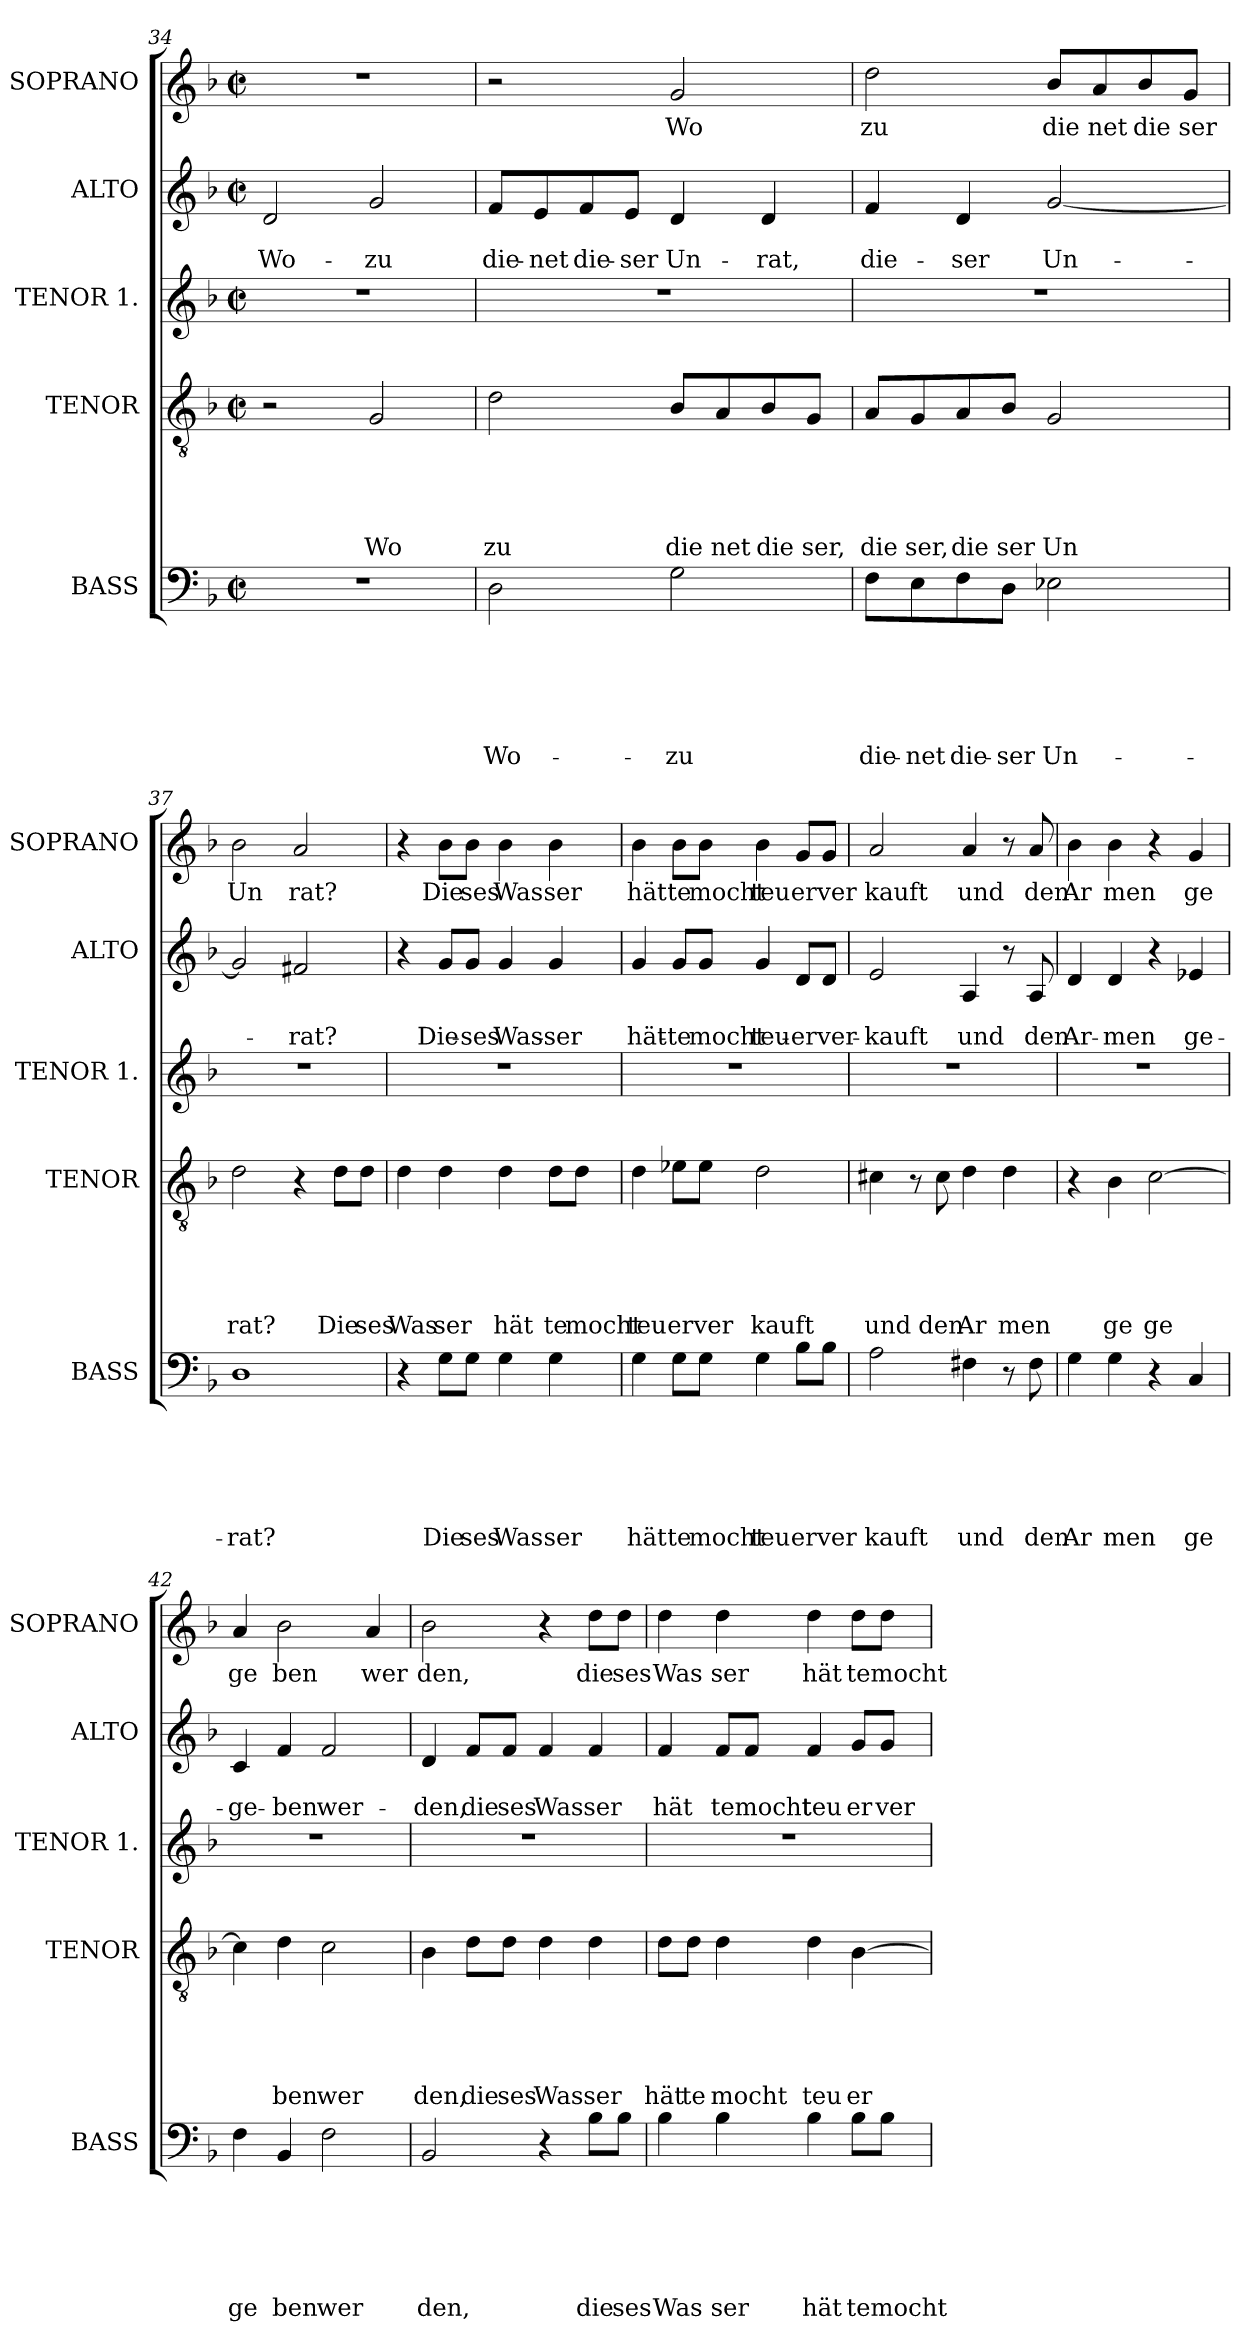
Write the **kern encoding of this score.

**kern	**text	**text	**text	**text	**text	**text	**kern	**text	**text	**text	**text	**text	**kern	**kern	**text	**text	**kern	**text
*part5	*part5	*part5	*part5	*part5	*part5	*part5	*part4	*part4	*part4	*part4	*part4	*part4	*part3	*part2	*part2	*part2	*part1	*part1
*staff5	*staff5	*staff5	*staff5	*staff5	*staff5	*staff5	*staff4	*staff4	*staff4	*staff4	*staff4	*staff4	*staff3	*staff2	*staff2	*staff2	*staff1	*staff1
*I"BASS	*	*	*	*	*	*	*I"TENOR	*	*	*	*	*	*I"TENOR 1.	*I"ALTO	*	*	*I"SOPRANO	*
*I'BASS	*	*	*	*	*	*	*I'TENOR	*	*	*	*	*	*I'TENOR 1.	*I'ALTO	*	*	*I'SOPRANO	*
!!LO:LB:g=z
*clefF4	*	*	*	*	*	*	*clefGv2	*	*	*	*	*	*clefG2	*clefG2	*	*	*clefG2	*
*k[b-]	*	*	*	*	*	*	*k[b-]	*	*	*	*	*	*k[b-]	*k[b-]	*	*	*k[b-]	*
*F:	*	*	*	*	*	*	*F:	*	*	*	*	*	*F:	*F:	*	*	*F:	*
*M2/2	*	*	*	*	*	*	*M2/2	*	*	*	*	*	*M2/2	*M2/2	*	*	*M2/2	*
*met(c|)	*	*	*	*	*	*	*met(c|)	*	*	*	*	*	*met(c|)	*met(c|)	*	*	*met(c|)	*
=34	=34	=34	=34	=34	=34	=34	=34	=34	=34	=34	=34	=34	=34	=34	=34	=34	=34	=34
!	!	!	!	!	!	!	!	!	!	!	!	!	!	!	!	!LO:LY:b	!	!
1r	.	.	.	.	.	.	2r	.	.	.	.	.	1r	2d/	.	Wo-	1r	.
!	!	!	!	!	!	!	!	!	!	!	!	!LO:LY:b	!	!	!	!LO:LY:b	!	!
.	.	.	.	.	.	.	2G/	.	.	.	.	Wo	.	2g/	.	-zu	.	.
=35	=35	=35	=35	=35	=35	=35	=35	=35	=35	=35	=35	=35	=35	=35	=35	=35	=35	=35
!	!	!	!	!	!	!LO:LY:b	!	!	!	!	!	!LO:LY:b	!	!	!	!LO:LY:b	!	!
2D\	.	.	.	.	.	Wo-	2d\	.	.	.	.	zu	1r	8f/L	.	die-	2r	.
!	!	!	!	!	!	!	!	!	!	!	!	!	!	!	!	!LO:LY:b	!	!
.	.	.	.	.	.	.	.	.	.	.	.	.	.	8e/	.	-net	.	.
!	!	!	!	!	!	!	!	!	!	!	!	!	!	!	!	!LO:LY:b	!	!
.	.	.	.	.	.	.	.	.	.	.	.	.	.	8f/	.	die-	.	.
!	!	!	!	!	!	!	!	!	!	!	!	!	!	!	!	!LO:LY:b	!	!
.	.	.	.	.	.	.	.	.	.	.	.	.	.	8e/J	.	-ser	.	.
!	!	!	!	!	!	!LO:LY:b	!	!	!	!	!	!LO:LY:b	!	!	!	!LO:LY:b	!	!LO:LY:b
2G\	.	.	.	.	.	-zu	8B-/L	.	.	.	.	die	.	4d/	.	Un-	2g/	Wo
!	!	!	!	!	!	!	!	!	!	!	!	!LO:LY:b	!	!	!	!	!	!
.	.	.	.	.	.	.	8A/	.	.	.	.	net	.	.	.	.	.	.
!	!	!	!	!	!	!	!	!	!	!	!	!LO:LY:b	!	!	!	!LO:LY:b	!	!
.	.	.	.	.	.	.	8B-/	.	.	.	.	die	.	4d/	.	-rat,	.	.
!	!	!	!	!	!	!	!	!	!	!	!	!LO:LY:b	!	!	!	!	!	!
.	.	.	.	.	.	.	8G/J	.	.	.	.	ser,	.	.	.	.	.	.
=36	=36	=36	=36	=36	=36	=36	=36	=36	=36	=36	=36	=36	=36	=36	=36	=36	=36	=36
!	!	!	!	!	!	!LO:LY:b	!	!	!	!	!	!LO:LY:b	!	!	!	!LO:LY:b	!	!LO:LY:b
8F\L	.	.	.	.	.	die-	8A/L	.	.	.	.	die	1r	4f/	.	die-	2dd\	zu
!	!	!	!	!	!	!LO:LY:b	!	!	!	!	!	!LO:LY:b	!	!	!	!	!	!
8E\	.	.	.	.	.	-net	8G/	.	.	.	.	ser,	.	.	.	.	.	.
!	!	!	!	!	!	!LO:LY:b	!	!	!	!	!	!LO:LY:b	!	!	!	!LO:LY:b	!	!
8F\	.	.	.	.	.	die-	8A/	.	.	.	.	die	.	4d/	.	-ser	.	.
!	!	!	!	!	!	!LO:LY:b	!	!	!	!	!	!LO:LY:b	!	!	!	!	!	!
8D\J	.	.	.	.	.	-ser	8B-/J	.	.	.	.	ser	.	.	.	.	.	.
!	!	!	!	!	!	!LO:LY:b	!	!	!	!	!	!LO:LY:b	!	!	!	!LO:LY:b	!	!LO:LY:b
2E-X\	.	.	.	.	.	Un-	2G/	.	.	.	.	Un	.	[<2g/	.	Un-	8b-/L	die
!	!	!	!	!	!	!	!	!	!	!	!	!	!	!	!	!	!	!LO:LY:b
.	.	.	.	.	.	.	.	.	.	.	.	.	.	.	.	.	8a/	net
!	!	!	!	!	!	!	!	!	!	!	!	!	!	!	!	!	!	!LO:LY:b
.	.	.	.	.	.	.	.	.	.	.	.	.	.	.	.	.	8b-/	die
!	!	!	!	!	!	!	!	!	!	!	!	!	!	!	!	!	!	!LO:LY:b
.	.	.	.	.	.	.	.	.	.	.	.	.	.	.	.	.	8g/J	ser
=37	=37	=37	=37	=37	=37	=37	=37	=37	=37	=37	=37	=37	=37	=37	=37	=37	=37	=37
!	!	!	!	!	!	!LO:LY:b	!	!	!	!	!	!LO:LY:b	!	!	!	!	!	!LO:LY:b
1D	.	.	.	.	.	-rat?	2d\	.	.	.	.	rat?	1r	2g/]	.	.	2b-\	Un
!	!	!	!	!	!	!	!	!	!	!	!	!	!	!	!	!LO:LY:b	!	!LO:LY:b
.	.	.	.	.	.	.	4r	.	.	.	.	.	.	2f#X/	.	-rat?	2a/	rat?
!	!	!	!	!	!	!	!	!	!	!	!	!LO:LY:b	!	!	!	!	!	!
.	.	.	.	.	.	.	8d\L	.	.	.	.	Die	.	.	.	.	.	.
!	!	!	!	!	!	!	!	!	!	!	!	!LO:LY:b	!	!	!	!	!	!
.	.	.	.	.	.	.	8d\J	.	.	.	.	ses	.	.	.	.	.	.
!!LO:LB:g=z
=38	=38	=38	=38	=38	=38	=38	=38	=38	=38	=38	=38	=38	=38	=38	=38	=38	=38	=38
!	!	!	!	!	!	!	!	!	!	!	!	!LO:LY:b	!	!	!	!	!	!
4r	.	.	.	.	.	.	4d\	.	.	.	.	Was	1r	4r	.	.	4r	.
!	!	!	!	!	!	!LO:LY:b	!	!	!	!	!	!LO:LY:b	!	!	!	!LO:LY:b	!	!LO:LY:b
8G\L	.	.	.	.	.	Die	4d\	.	.	.	.	ser	.	8g/L	.	Die-	8b-\L	Die
!	!	!	!	!	!	!LO:LY:b	!	!	!	!	!	!	!	!	!	!LO:LY:b	!	!LO:LY:b
8G\J	.	.	.	.	.	ses	.	.	.	.	.	.	.	8g/J	.	-ses	8b-\J	ses
!	!	!	!	!	!	!LO:LY:b	!	!	!	!	!	!LO:LY:b	!	!	!	!LO:LY:b	!	!LO:LY:b
4G\	.	.	.	.	.	Was	4d\	.	.	.	.	hät	.	4g/	.	Was-	4b-\	Was
!	!	!	!	!	!	!LO:LY:b	!	!	!	!	!	!LO:LY:b	!	!	!	!LO:LY:b	!	!LO:LY:b
4G\	.	.	.	.	.	ser	8d\L	.	.	.	.	te	.	4g/	.	-ser	4b-\	ser
!	!	!	!	!	!	!	!	!	!	!	!	!LO:LY:b	!	!	!	!	!	!
.	.	.	.	.	.	.	8d\J	.	.	.	.	mocht	.	.	.	.	.	.
=39	=39	=39	=39	=39	=39	=39	=39	=39	=39	=39	=39	=39	=39	=39	=39	=39	=39	=39
!	!	!	!	!	!	!LO:LY:b	!	!	!	!	!	!LO:LY:b	!	!	!	!LO:LY:b	!	!LO:LY:b
4G\	.	.	.	.	.	hät	4d\	.	.	.	.	teu	1r	4g/	.	hät-	4b-\	hät
!	!	!	!	!	!	!LO:LY:b	!	!	!	!	!	!LO:LY:b	!	!	!	!LO:LY:b	!	!LO:LY:b
8G\L	.	.	.	.	.	te	8e-X\L	.	.	.	.	er	.	8g/L	.	-te	8b-\L	te
!	!	!	!	!	!	!LO:LY:b	!	!	!	!	!	!LO:LY:b	!	!	!	!LO:LY:b	!	!LO:LY:b
8G\J	.	.	.	.	.	mocht	8e-\J	.	.	.	.	ver	.	8g/J	.	mocht	8b-\J	mocht
!	!	!	!	!	!	!LO:LY:b	!	!	!	!	!	!LO:LY:b	!	!	!	!LO:LY:b	!	!LO:LY:b
4G\	.	.	.	.	.	teu	2d\	.	.	.	.	kauft	.	4g/	.	teu-	4b-\	teu
!	!	!	!	!	!	!LO:LY:b	!	!	!	!	!	!	!	!	!	!LO:LY:b	!	!LO:LY:b
8B-\L	.	.	.	.	.	er	.	.	.	.	.	.	.	8d/L	.	-er	8g/L	er
!	!	!	!	!	!	!LO:LY:b	!	!	!	!	!	!	!	!	!	!LO:LY:b	!	!LO:LY:b
8B-\J	.	.	.	.	.	ver	.	.	.	.	.	.	.	8d/J	.	ver-	8g/J	ver
=40	=40	=40	=40	=40	=40	=40	=40	=40	=40	=40	=40	=40	=40	=40	=40	=40	=40	=40
!	!	!	!	!	!	!LO:LY:b	!	!	!	!	!	!LO:LY:b	!	!	!	!LO:LY:b	!	!LO:LY:b
2A\	.	.	.	.	.	kauft	4c#X\	.	.	.	.	und	1r	2e/	.	-kauft	2a/	kauft
.	.	.	.	.	.	.	8r	.	.	.	.	.	.	.	.	.	.	.
!	!	!	!	!	!	!	!	!	!	!	!	!LO:LY:b	!	!	!	!	!	!
.	.	.	.	.	.	.	8c#\	.	.	.	.	den	.	.	.	.	.	.
!	!	!	!	!	!	!LO:LY:b	!	!	!	!	!	!LO:LY:b	!	!	!	!LO:LY:b	!	!LO:LY:b
4F#X\	.	.	.	.	.	und	4d\	.	.	.	.	Ar	.	4A/	.	und	4a/	und
!	!	!	!	!	!	!	!	!	!	!	!	!LO:LY:b	!	!	!	!	!	!
8r	.	.	.	.	.	.	4d\	.	.	.	.	men	.	8r	.	.	8r	.
!	!	!	!	!	!	!LO:LY:b	!	!	!	!	!	!	!	!	!	!LO:LY:b	!	!LO:LY:b
8F#\	.	.	.	.	.	den	.	.	.	.	.	.	.	8A/	.	den	8a/	den
=41	=41	=41	=41	=41	=41	=41	=41	=41	=41	=41	=41	=41	=41	=41	=41	=41	=41	=41
!	!	!	!	!	!	!LO:LY:b	!	!	!	!	!	!	!	!	!	!LO:LY:b	!	!LO:LY:b
4G\	.	.	.	.	.	Ar	4r	.	.	.	.	.	1r	4d/	.	Ar-	4b-\	Ar
!	!	!	!	!	!	!LO:LY:b	!	!	!	!	!	!LO:LY:b	!	!	!	!LO:LY:b	!	!LO:LY:b
4G\	.	.	.	.	.	men	4B-\	.	.	.	.	ge	.	4d/	.	-men	4b-\	men
!	!	!	!	!	!	!	!	!	!	!	!	!LO:LY:b	!	!	!	!	!	!
4r	.	.	.	.	.	.	[>2c\	.	.	.	.	ge	.	4r	.	.	4r	.
!	!	!	!	!	!	!LO:LY:b	!	!	!	!	!	!	!	!	!	!LO:LY:b	!	!LO:LY:b
4C/	.	.	.	.	.	ge	.	.	.	.	.	.	.	4e-X/	.	ge-	4g/	ge
=42	=42	=42	=42	=42	=42	=42	=42	=42	=42	=42	=42	=42	=42	=42	=42	=42	=42	=42
!	!	!	!	!	!	!LO:LY:b	!	!	!	!	!	!	!	!	!	!LO:LY:b	!	!LO:LY:b
4F\	.	.	.	.	.	ge	4c\]	.	.	.	.	.	1r	4c/	.	-ge-	4a/	ge
!	!	!	!	!	!	!LO:LY:b	!	!	!	!	!	!LO:LY:b	!	!	!	!LO:LY:b	!	!LO:LY:b
4BB-/	.	.	.	.	.	ben	4d\	.	.	.	.	ben	.	4f/	.	-ben	2b-\	ben
!	!	!	!	!	!	!LO:LY:b	!	!	!	!	!	!LO:LY:b	!	!	!	!LO:LY:b	!	!
2F\	.	.	.	.	.	wer	2c\	.	.	.	.	wer	.	2f/	.	wer-	.	.
!	!	!	!	!	!	!	!	!	!	!	!	!	!	!	!	!	!	!LO:LY:b
.	.	.	.	.	.	.	.	.	.	.	.	.	.	.	.	.	4a/	wer
!!LO:PB:g=z
=43	=43	=43	=43	=43	=43	=43	=43	=43	=43	=43	=43	=43	=43	=43	=43	=43	=43	=43
!	!	!	!	!	!	!LO:LY:b	!	!	!	!	!	!LO:LY:b	!	!	!	!LO:LY:b	!	!LO:LY:b
2BB-/	.	.	.	.	.	den,	4B-\	.	.	.	.	den,	1r	4d/	.	-den,	2b-\	den,
!	!	!	!	!	!	!	!	!	!	!	!	!LO:LY:b	!	!	!	!LO:LY:b	!	!
.	.	.	.	.	.	.	8d\L	.	.	.	.	die	.	8f/L	.	die	.	.
!	!	!	!	!	!	!	!	!	!	!	!	!LO:LY:b	!	!	!	!LO:LY:b	!	!
.	.	.	.	.	.	.	8d\J	.	.	.	.	ses	.	8f/J	.	ses	.	.
!	!	!	!	!	!	!	!	!	!	!	!	!LO:LY:b	!	!	!	!LO:LY:b	!	!
4r	.	.	.	.	.	.	4d\	.	.	.	.	Was	.	4f/	.	Was	4r	.
!	!	!	!	!	!	!LO:LY:b	!	!	!	!	!	!LO:LY:b	!	!	!	!LO:LY:b	!	!LO:LY:b
8B-\L	.	.	.	.	.	die	4d\	.	.	.	.	ser	.	4f/	.	ser	8dd\L	die
!	!	!	!	!	!	!LO:LY:b	!	!	!	!	!	!	!	!	!	!	!	!LO:LY:b
8B-\J	.	.	.	.	.	ses	.	.	.	.	.	.	.	.	.	.	8dd\J	ses
=44	=44	=44	=44	=44	=44	=44	=44	=44	=44	=44	=44	=44	=44	=44	=44	=44	=44	=44
!	!	!	!	!	!	!LO:LY:b	!	!	!	!	!	!LO:LY:b	!	!	!	!LO:LY:b	!	!LO:LY:b
4B-\	.	.	.	.	.	Was	8d\L	.	.	.	.	hät	1r	4f/	.	hät	4dd\	Was
!	!	!	!	!	!	!	!	!	!	!	!	!LO:LY:b	!	!	!	!	!	!
.	.	.	.	.	.	.	8d\J	.	.	.	.	te	.	.	.	.	.	.
!	!	!	!	!	!	!LO:LY:b	!	!	!	!	!	!LO:LY:b	!	!	!	!LO:LY:b	!	!LO:LY:b
4B-\	.	.	.	.	.	ser	4d\	.	.	.	.	mocht	.	8f/L	.	te	4dd\	ser
!	!	!	!	!	!	!	!	!	!	!	!	!	!	!	!	!LO:LY:b	!	!
.	.	.	.	.	.	.	.	.	.	.	.	.	.	8f/J	.	mocht	.	.
!	!	!	!	!	!	!LO:LY:b	!	!	!	!	!	!LO:LY:b	!	!	!	!LO:LY:b	!	!LO:LY:b
4B-\	.	.	.	.	.	hät	4d\	.	.	.	.	teu	.	4f/	.	teu	4dd\	hät
!	!	!	!	!	!	!LO:LY:b	!	!	!	!	!	!LO:LY:b	!	!	!	!LO:LY:b	!	!LO:LY:b
8B-\L	.	.	.	.	.	te	[>4B-\	.	.	.	.	er	.	8g/L	.	er	8dd\L	te
!	!	!	!	!	!	!LO:LY:b	!	!	!	!	!	!	!	!	!	!LO:LY:b	!	!LO:LY:b
8B-\J	.	.	.	.	.	mocht	.	.	.	.	.	.	.	8g/J	.	ver	8dd\J	mocht
=	=	=	=	=	=	=	=	=	=	=	=	=	=	=	=	=	=	=
*-	*-	*-	*-	*-	*-	*-	*-	*-	*-	*-	*-	*-	*-	*-	*-	*-	*-	*-
